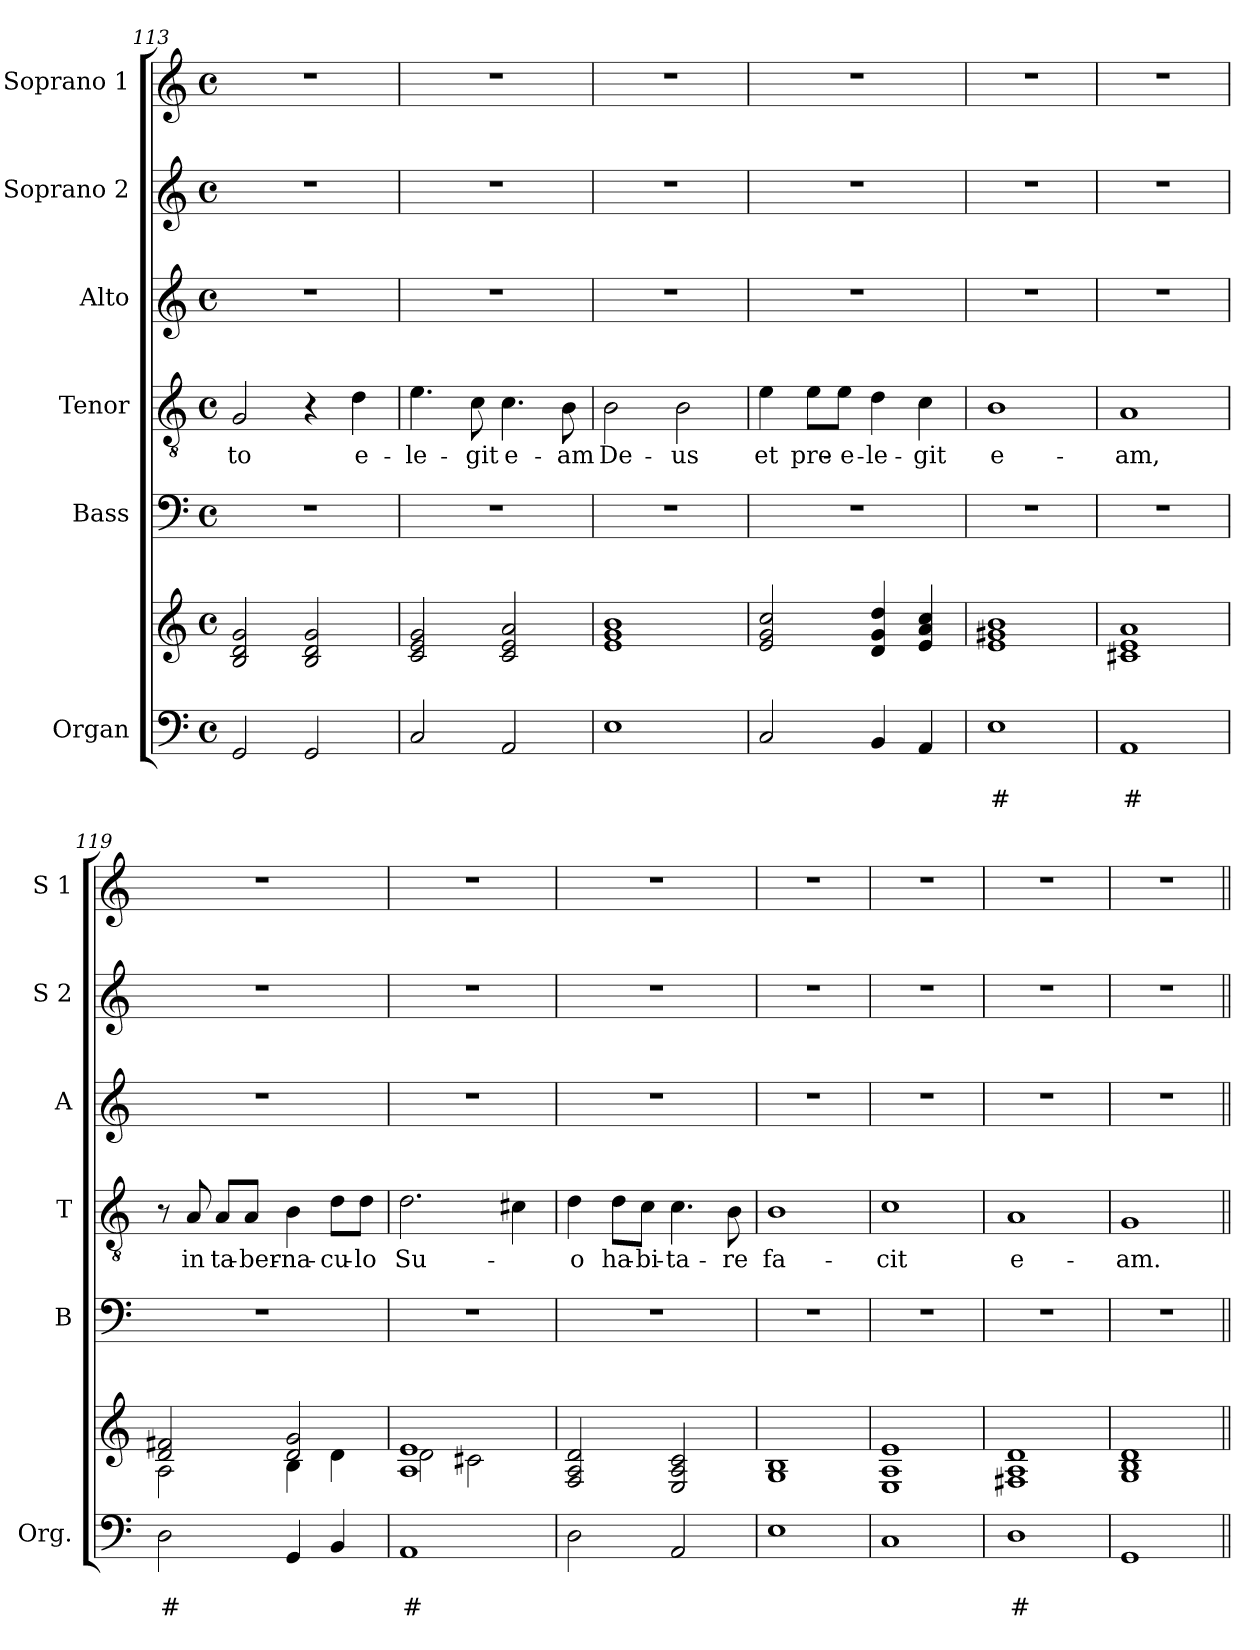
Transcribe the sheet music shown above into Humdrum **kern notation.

**kern	**text	**text	**kern	**kern	**kern	**text	**kern	**kern	**kern
*part6	*part6	*part6	*part6	*part5	*part4	*part4	*part3	*part2	*part1
*staff7	*staff7	*staff7	*staff6	*staff5	*staff4	*staff4	*staff3	*staff2	*staff1
*I"Organ	*	*	*	*I"Bass	*I"Tenor	*	*I"Alto	*I"Soprano 2	*I"Soprano 1
*I'Org.	*	*	*	*I'B	*I'T	*	*I'A	*I'S 2	*I'S 1
*clefF4	*	*	*clefG2	*clefF4	*clefGv2	*	*clefG2	*clefG2	*clefG2
*k[]	*	*	*k[]	*k[]	*k[]	*	*k[]	*k[]	*k[]
*C:	*	*	*C:	*C:	*C:	*	*C:	*C:	*C:
*M4/4	*	*	*M4/4	*M4/4	*M4/4	*	*M4/4	*M4/4	*M4/4
*met(c)	*	*	*met(c)	*met(c)	*met(c)	*	*met(c)	*met(c)	*met(c)
=113	=113	=113	=113	=113	=113	=113	=113	=113	=113
!	!	!	!	!	!	!LO:LY:b	!	!	!
2GG/	.	.	2B!/ 2d!/ 2g!/	1r	2G/	-to	1r	1r	1r
2GG/	.	.	2B!/ 2d!/ 2g!/	.	4r	.	.	.	.
!	!	!	!	!	!	!LO:LY:b	!	!	!
.	.	.	.	.	4d\	e-	.	.	.
=114	=114	=114	=114	=114	=114	=114	=114	=114	=114
!	!	!	!	!	!	!LO:LY:b	!	!	!
2C/	.	.	2c!/ 2e!/ 2g!/	1r	4.e\	-le-	1r	1r	1r
!	!	!	!	!	!	!LO:LY:b	!	!	!
.	.	.	.	.	8c\	-git	.	.	.
!	!	!	!	!	!	!LO:LY:b	!	!	!
2AA/	.	.	2c!/ 2e!/ 2a!/	.	4.c\	e-	.	.	.
!	!	!	!	!	!	!LO:LY:b	!	!	!
.	.	.	.	.	8B\	-am	.	.	.
=115	=115	=115	=115	=115	=115	=115	=115	=115	=115
!	!	!	!	!	!	!LO:LY:b	!	!	!
1E	.	.	1e! 1g! 1b!	1r	2B\	De-	1r	1r	1r
!	!	!	!	!	!	!LO:LY:b	!	!	!
.	.	.	.	.	2B\	-us	.	.	.
=116	=116	=116	=116	=116	=116	=116	=116	=116	=116
!	!	!	!	!	!	!LO:LY:b	!	!	!
2C/	.	.	2e!/ 2g!/ 2cc!/	1r	4e\	et	1r	1r	1r
!	!	!	!	!	!	!LO:LY:b	!	!	!
.	.	.	.	.	8e\L	pre-	.	.	.
!	!	!	!	!	!	!LO:LY:b	!	!	!
.	.	.	.	.	8e\J	-e-	.	.	.
!	!	!	!	!	!	!LO:LY:b	!	!	!
4BB/	.	.	4d!/ 4g!/ 4dd!/	.	4d\	-le-	.	.	.
!	!	!	!	!	!	!LO:LY:b	!	!	!
4AA/	.	.	4e!/ 4a!/ 4cc!/	.	4c\	-git	.	.	.
=117	=117	=117	=117	=117	=117	=117	=117	=117	=117
!	!	!LO:LY:b	!	!	!	!LO:LY:b	!	!	!
1E	.	#	1e! 1g#X! 1b!	1r	1B	e-	1r	1r	1r
=118	=118	=118	=118	=118	=118	=118	=118	=118	=118
!	!	!LO:LY:b	!	!	!	!LO:LY:b	!	!	!
1AA	.	#	1c#X! 1e! 1a!	1r	1A	-am,	1r	1r	1r
!!LO:LB:g=z
=119	=119	=119	=119	=119	=119	=119	=119	=119	=119
!	!	!LO:LY:b	!	!	!	!	!	!	!
*	*	*	*^	*	*	*	*	*	*
2D\	.	#	2d!/ 2f#X!/	2A!\	1r	8r	.	1r	1r	1r
!	!	!	!	!	!	!	!LO:LY:b	!	!	!
.	.	.	.	.	.	8A/	in	.	.	.
!	!	!	!	!	!	!	!LO:LY:b	!	!	!
.	.	.	.	.	.	8A/L	ta-	.	.	.
!	!	!	!	!	!	!	!LO:LY:b	!	!	!
.	.	.	.	.	.	8A/J	-ber-	.	.	.
!	!	!	!	!	!	!	!LO:LY:b	!	!	!
4GG/	.	.	2d!/ 2g!/	4B!\	.	4B\	-na-	.	.	.
!	!	!	!	!	!	!	!LO:LY:b	!	!	!
4BB/	.	.	.	4d!\	.	8d\L	-cu-	.	.	.
!	!	!	!	!	!	!	!LO:LY:b	!	!	!
.	.	.	.	.	.	8d\J	-lo	.	.	.
=120	=120	=120	=120	=120	=120	=120	=120	=120	=120	=120
!	!	!LO:LY:b	!	!	!	!	!LO:LY:b	!	!	!
1AA	.	#	1A! 1e!	2d!\	1r	2.d\	Su-	1r	1r	1r
.	.	.	.	2c#X!\	.	.	.	.	.	.
.	.	.	.	.	.	4c#X\	.	.	.	.
*	*	*	*v	*v	*	*	*	*	*	*
=121	=121	=121	=121	=121	=121	=121	=121	=121	=121
!	!	!	!	!	!	!LO:LY:b	!	!	!
2D\	.	.	2F!/ 2A!/ 2d!/	1r	4d\	-o	1r	1r	1r
!	!	!	!	!	!	!LO:LY:b	!	!	!
.	.	.	.	.	8d\L	ha-	.	.	.
!	!	!	!	!	!	!LO:LY:b	!	!	!
.	.	.	.	.	8c\J	-bi-	.	.	.
!	!	!	!	!	!	!LO:LY:b	!	!	!
2AA/	.	.	2E!/ 2A!/ 2c!/	.	4.c\	-ta-	.	.	.
!	!	!	!	!	!	!LO:LY:b	!	!	!
.	.	.	.	.	8B\	-re	.	.	.
=122	=122	=122	=122	=122	=122	=122	=122	=122	=122
!	!	!	!	!	!	!LO:LY:b	!	!	!
1E	.	.	1G! 1B!	1r	1B	fa-	1r	1r	1r
=123	=123	=123	=123	=123	=123	=123	=123	=123	=123
!	!	!	!	!	!	!LO:LY:b	!	!	!
1C	.	.	1E! 1A! 1e!	1r	1c	-cit	1r	1r	1r
=124	=124	=124	=124	=124	=124	=124	=124	=124	=124
!	!	!LO:LY:b	!	!	!	!LO:LY:b	!	!	!
1D	.	#	1F#X! 1A! 1d!	1r	1A	e-	1r	1r	1r
=125	=125	=125	=125	=125	=125	=125	=125	=125	=125
!	!	!	!	!	!	!LO:LY:b	!	!	!
1GG	.	.	1G! 1B! 1d!	1r	1G	-am.	1r	1r	1r
=||	=||	=||	=||	=||	=||	=||	=||	=||	=||
*-	*-	*-	*-	*-	*-	*-	*-	*-	*-
